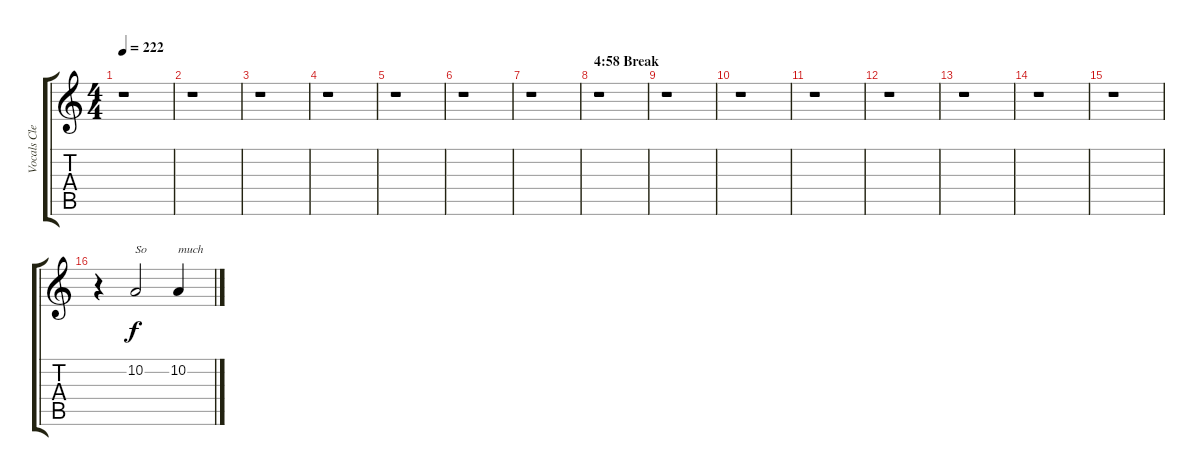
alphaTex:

\track ("Vocals Clean" "Vocals Cle") {instrument pad4choir}
\staff {score tabs}
\tuning (E4 B3 G3 D3 A2 E2) {hide}
\ts (4 4)
\tempo 222
\clef g2
\ks c
r.1{dy f} |
r.1 |
r.1 |
r.1 |
r.1 |
r.1 |
r.1 |
\section ("" "4:58 Break")
r.1 |
r.1 |
r.1 |
r.1 |
r.1 |
r.1 |
r.1 |
r.1 |
r.4 10.2.2{txt "So"} 10.2.4{txt "much"}
